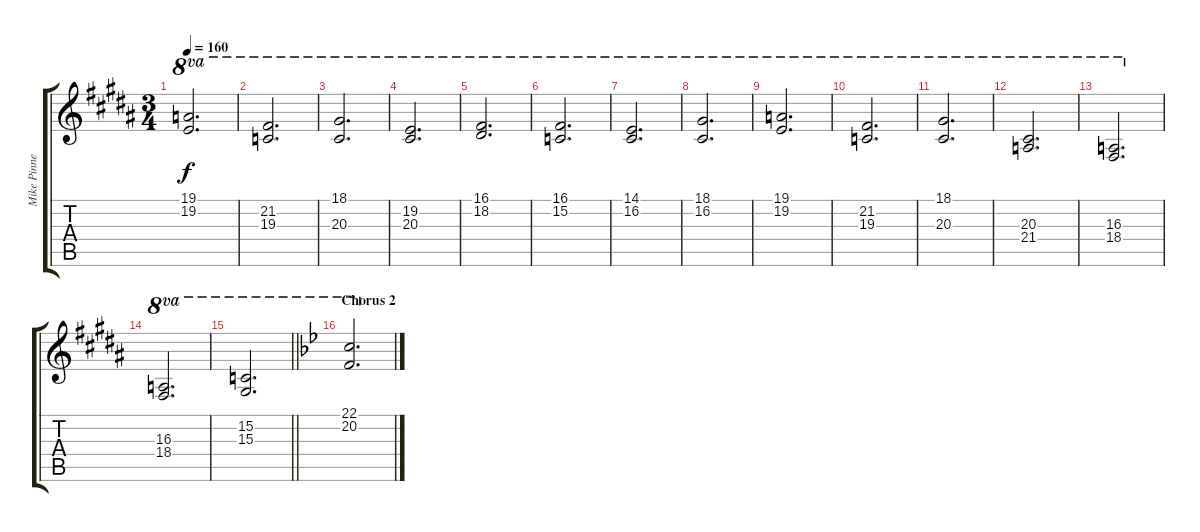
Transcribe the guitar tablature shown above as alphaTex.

\track ("Mike Pinnella (strings)" "Mike Pinne") {instrument stringensemble1}
\staff {score tabs}
\tuning (D4 A3 F3 C3 G2 D2) {hide}
\ts (3 4)
\tempo 160
\clef g2
\ks g#minor
(19.1 19.2).2{d ot 8va dy f} |
(21.2 19.3).2{d ot 8va} |
(18.1 20.3).2{d ot 8va} |
(19.2 20.3).2{d ot 8va} |
(16.1 18.2).2{d ot 8va} |
(16.1 15.2).2{d ot 8va} |
(14.1 16.2).2{d ot 8va} |
(18.1 16.2).2{d ot 8va} |
(19.1 19.2).2{d ot 8va} |
(21.2 19.3).2{d ot 8va} |
(18.1 20.3).2{d ot 8va} |
(20.3 21.4).2{d ot 8va} |
(16.3 18.4).2{d ot 8va} |
(16.3 18.4).2{d ot 8va} |
\barLineRight lightlight
(15.2 15.3).2{d ot 8va} |
\section ("" "Chorus 2")
\ks gminor
(22.1 20.2).2{d ot 8va}
